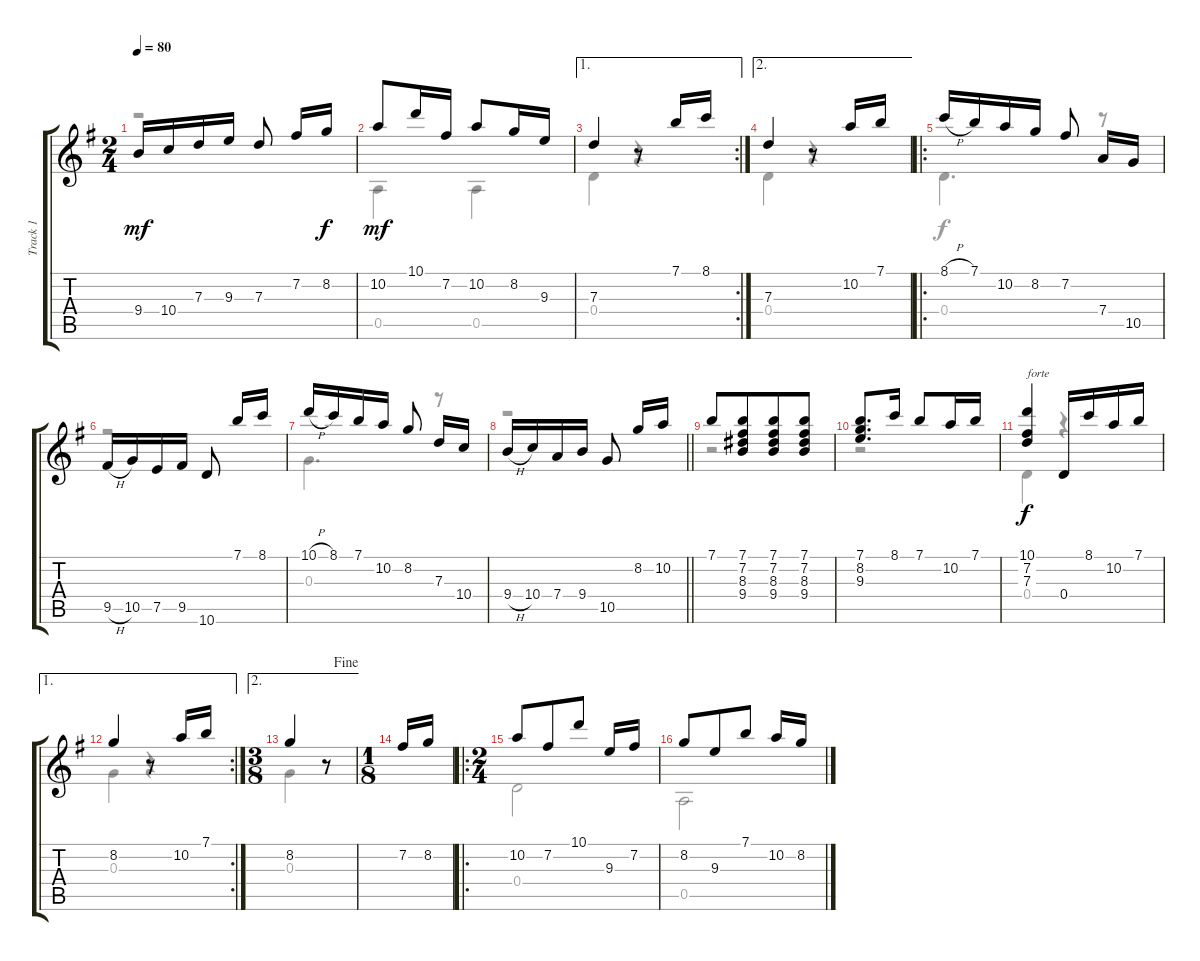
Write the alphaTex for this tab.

\track ("Track 1" "Track 1") {instrument acousticguitarsteel}
\staff {score tabs}
\tuning (E4 B3 G3 D3 A2 E2) {hide}
\voice
\ts (2 4)
\tempo 80
\clef g2
\ks g
9.4.16{dy mf} 10.4.16 7.3.16 9.3.16 7.3.8{beam split} 7.2.16 8.2.16{dy f} |
10.2.8{dy mf beam Up} 10.1.16{beam Up beam merge} 7.2.16{beam Up} 10.2.8{beam merge} 8.2.16{beam Up} 9.3.16{beam Up} |
\ae 1
\rc 2
7.3.4{beam Up} r.8 7.1.16{beam Up} 8.1.16{beam Up} |
\ae 2
7.3.4{beam Up} r.8 10.2.16 7.1.16 |
\ro
8.1{h}.16 7.1.16 10.2.16 8.2.16 7.2.8{beam split} 7.4.16 10.5.16 |
9.5{h}.16 10.5.16 7.5.16 9.5.16 10.6.8{beam split} 7.1.16 8.1.16 |
10.1{h}.16 8.1.16 7.1.16 10.2.16 8.2.8{beam split} 7.3.16 10.4.16 |
\barLineRight lightlight
9.4{h}.16 10.4.16 7.4.16 9.4.16 10.5.8{beam split} 8.2.16 10.2.16 |
7.1.8 (7.1 7.2 8.3 9.4).8{beam merge} (7.1 7.2 8.3 9.4).8 (7.1 7.2 8.3 9.4).8 |
(7.1 8.2 9.3).8{d} 8.1.16 7.1.8 10.2.16 7.1.16 |
(10.1 7.2 7.3).4{txt "forte" dy f beam Up} 0.4.16{beam Up beam merge} 8.1.16{beam Up beam merge} 10.2.16{beam Up} 7.1.16{beam Up} |
\ae 1
\rc 2
8.2.4{beam Up} r.8 10.2.16{beam Up} 7.1.16{beam Up} |
\ae 2
\ts (3 8)
\jump fine
8.2.4{beam Up} r.8 |
\ts (1 8)
7.2.16{beam Up} 8.2.16{beam Up} |
\ro
\ts (2 4)
10.2.8 7.2.8{beam merge} 10.1.8{beam split} 9.3.16 7.2.16 |
8.2.8 9.3.8{beam merge} 7.1.8{beam split} 10.2.16 8.2.16
\voice
\clef g2
\ottava regular
\simile none
\ks g
r.2{dy mf} |
0.5.4 0.5.4 |
0.4.4 r.4 |
0.4.4 r.4 |
0.4.4{d dy f} r.8 |
r.2 |
0.3.4{d} r.8 |
\barLineRight lightlight
r.2 |
r.2 |
r.2 |
0.4.4 r.4 |
0.3.4 r.4 |
0.3.4 r.8 |
|
0.4.2 |
0.5.2
